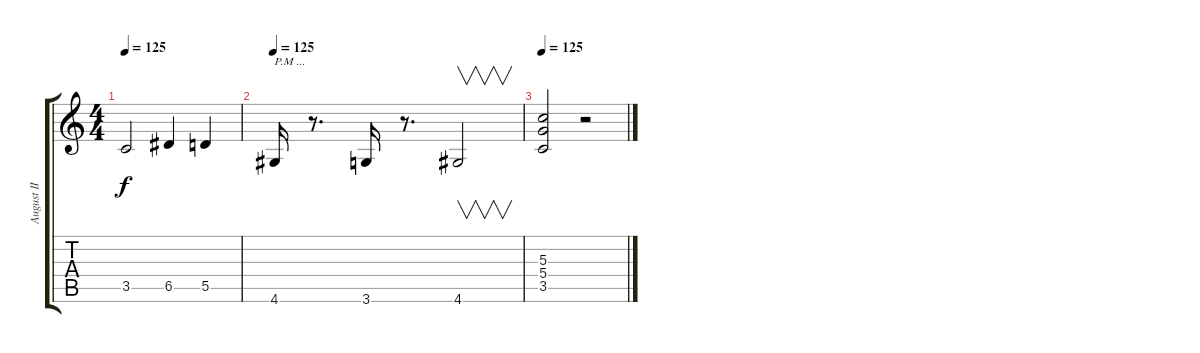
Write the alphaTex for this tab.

\track ("August II" "August II") {instrument distortionguitar}
\staff {score tabs}
\tuning (E4 B3 G3 D3 A2 E2) {hide}
\ts (4 4)
\tempo 125
\clef g2
\ks c
3.5.2{dy f volume 12} 6.5.4 5.5.4 |
\tempo 125
4.6.16{txt "P.M ..." volume 12} r.8{d} 3.6.16 r.8{d} 4.6.2{v} |
\tempo 125
(5.3 5.4 3.5).2{volume 12} r.2
